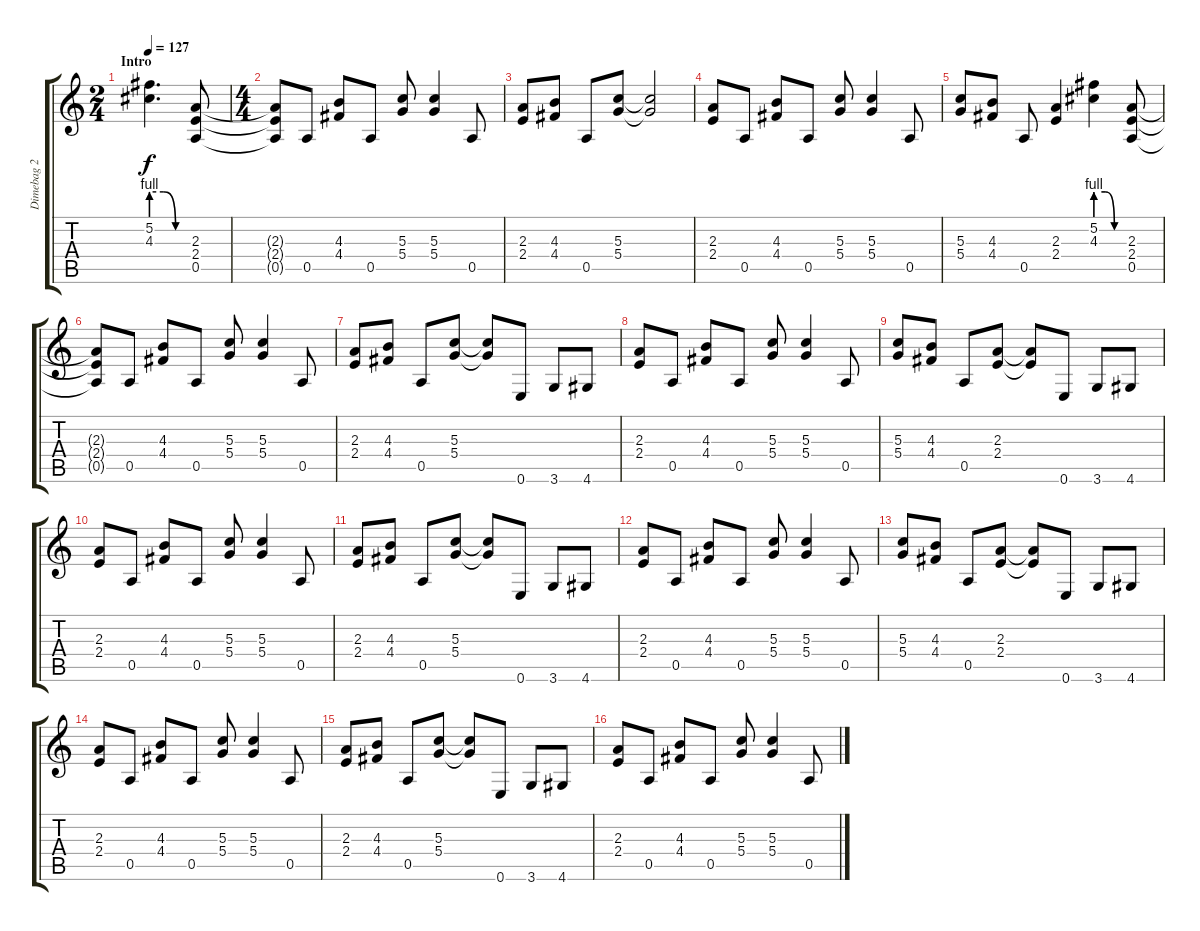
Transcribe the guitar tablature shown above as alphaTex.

\track ("Dimebag 2" "Dimebag 2") {instrument overdrivenguitar}
\staff {score tabs}
\tuning (E4 B3 G3 D3 A2 E2) {hide}
\ts (2 4)
\section ("" "Intro")
\tempo 127
\clef g2
\ks c
(5.2{be (custom 0 4 20 4 40 0 60 0)} 4.3{be (custom 0 4 20 4 40 0 60 0)}).4{d dy f instrument overdrivenguitar} (2.3 2.4 0.5).8 |
\ts (4 4)
(2.3{t} 2.4{t} 0.5{t}).8 0.5.8 (4.3 4.4).8 0.5.8 (5.3 5.4).8 (5.3 5.4).4 0.5.8 |
(2.3 2.4).8 (4.3 4.4).8 0.5.8 (5.3 5.4).8 (5.3{t} 5.4{t}).2 |
(2.3 2.4).8 0.5.8 (4.3 4.4).8 0.5.8 (5.3 5.4).8 (5.3 5.4).4 0.5.8 |
(5.3 5.4).8 (4.3 4.4).8 0.5.8 (2.3 2.4).4 (5.2{be (custom 0 4 20 4 40 0 60 0)} 4.3{be (custom 0 4 20 4 40 0 60 0)}).4 (2.3 2.4 0.5).8 |
(2.3{t} 2.4{t} 0.5{t}).8 0.5.8 (4.3 4.4).8 0.5.8 (5.3 5.4).8 (5.3 5.4).4 0.5.8 |
(2.3 2.4).8 (4.3 4.4).8 0.5.8 (5.3 5.4).8 (5.3{t} 5.4{t}).8 0.6.8 3.6.8 4.6.8 |
(2.3 2.4).8 0.5.8 (4.3 4.4).8 0.5.8 (5.3 5.4).8 (5.3 5.4).4 0.5.8 |
(5.3 5.4).8 (4.3 4.4).8 0.5.8 (2.3 2.4).8 (2.3{t} 2.4{t}).8 0.6.8 3.6.8 4.6.8 |
(2.3 2.4).8 0.5.8 (4.3 4.4).8 0.5.8 (5.3 5.4).8 (5.3 5.4).4 0.5.8 |
(2.3 2.4).8 (4.3 4.4).8 0.5.8 (5.3 5.4).8 (5.3{t} 5.4{t}).8 0.6.8 3.6.8 4.6.8 |
(2.3 2.4).8 0.5.8 (4.3 4.4).8 0.5.8 (5.3 5.4).8 (5.3 5.4).4 0.5.8 |
(5.3 5.4).8 (4.3 4.4).8 0.5.8 (2.3 2.4).8 (2.3{t} 2.4{t}).8 0.6.8 3.6.8 4.6.8 |
(2.3 2.4).8 0.5.8 (4.3 4.4).8 0.5.8 (5.3 5.4).8 (5.3 5.4).4 0.5.8 |
(2.3 2.4).8 (4.3 4.4).8 0.5.8 (5.3 5.4).8 (5.3{t} 5.4{t}).8 0.6.8 3.6.8 4.6.8 |
(2.3 2.4).8 0.5.8 (4.3 4.4).8 0.5.8 (5.3 5.4).8 (5.3 5.4).4 0.5.8
